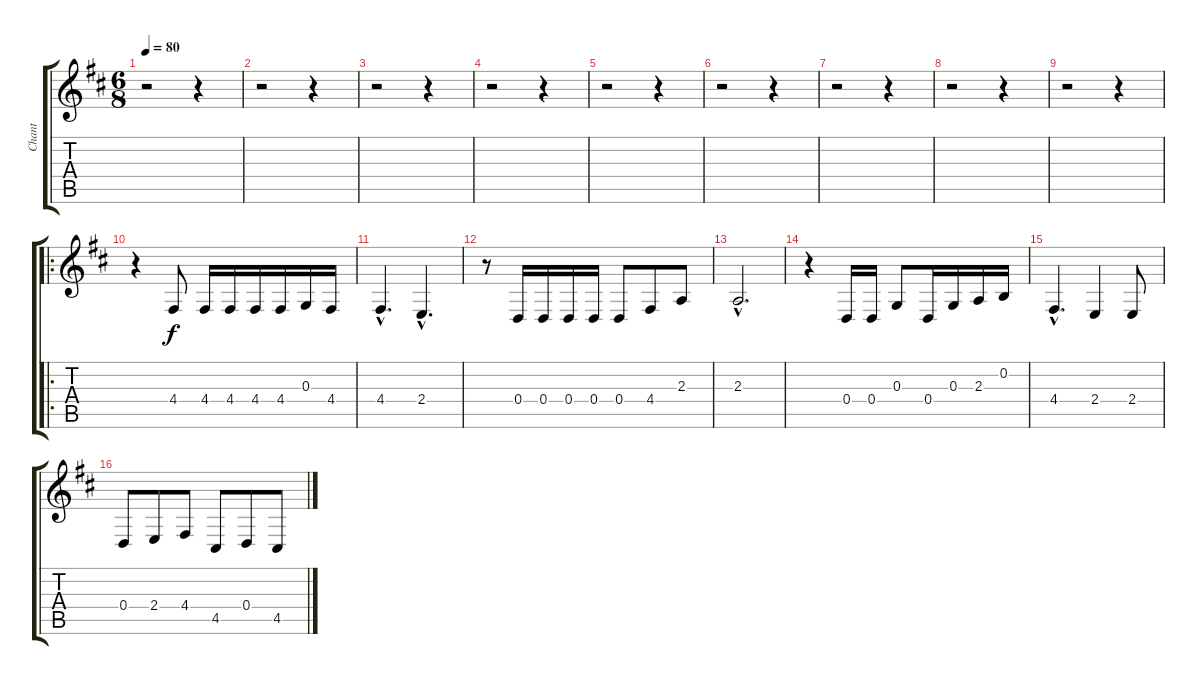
\track ("Chant" "Chant") {instrument altosax}
\staff {score tabs}
\tuning (E4 B3 G3 D3 A2 E2) {hide}
\ts (6 8)
\tempo 80
\clef g2
\ks d
r.2{dy f instrument altosax} r.4 |
r.2 r.4 |
r.2 r.4 |
r.2 r.4 |
r.2 r.4 |
r.2 r.4 |
r.2 r.4 |
r.2 r.4 |
r.2 r.4 |
\ro
r.4 4.4.8 4.4.16 4.4.16 4.4.16 4.4.16 0.3.16 4.4.16 |
4.4{hac}.4{d} 2.4{hac}.4{d} |
r.8 0.4.16 0.4.16 0.4.16 0.4.16 0.4.8 4.4.8 2.3.8 |
2.3{hac}.2{d} |
r.4 0.4.16 0.4.16 0.3.8 0.4.16 0.3.16 2.3.16 0.2.16 |
4.4{hac}.4{d} 2.4.4 2.4.8 |
0.4.8 2.4.8 4.4.8 4.5.8 0.4.8 4.5.8
